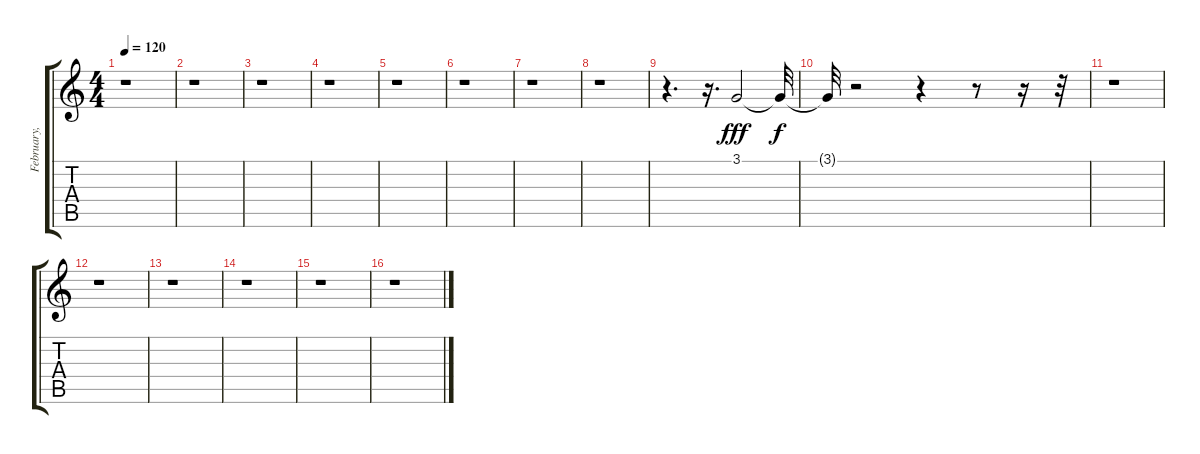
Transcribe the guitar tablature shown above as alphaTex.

\track ("February, 1997" "February, ") {instrument reversecymbal}
\staff {score tabs}
\tuning (E4 B3 G3 D3 A2 E2) {hide}
\ts (4 4)
\tempo 120
\clef g2
\ks c
r.1{dy fff instrument reversecymbal} |
r.1 |
r.1 |
r.1 |
r.1 |
r.1 |
r.1 |
r.1 |
r.4{d} r.16{d} 3.1.2 3.1{t}.32{dy f} |
3.1{t}.32 r.2 r.4 r.8 r.16 r.32 |
r.1 |
r.1 |
r.1 |
r.1 |
r.1 |
r.1
